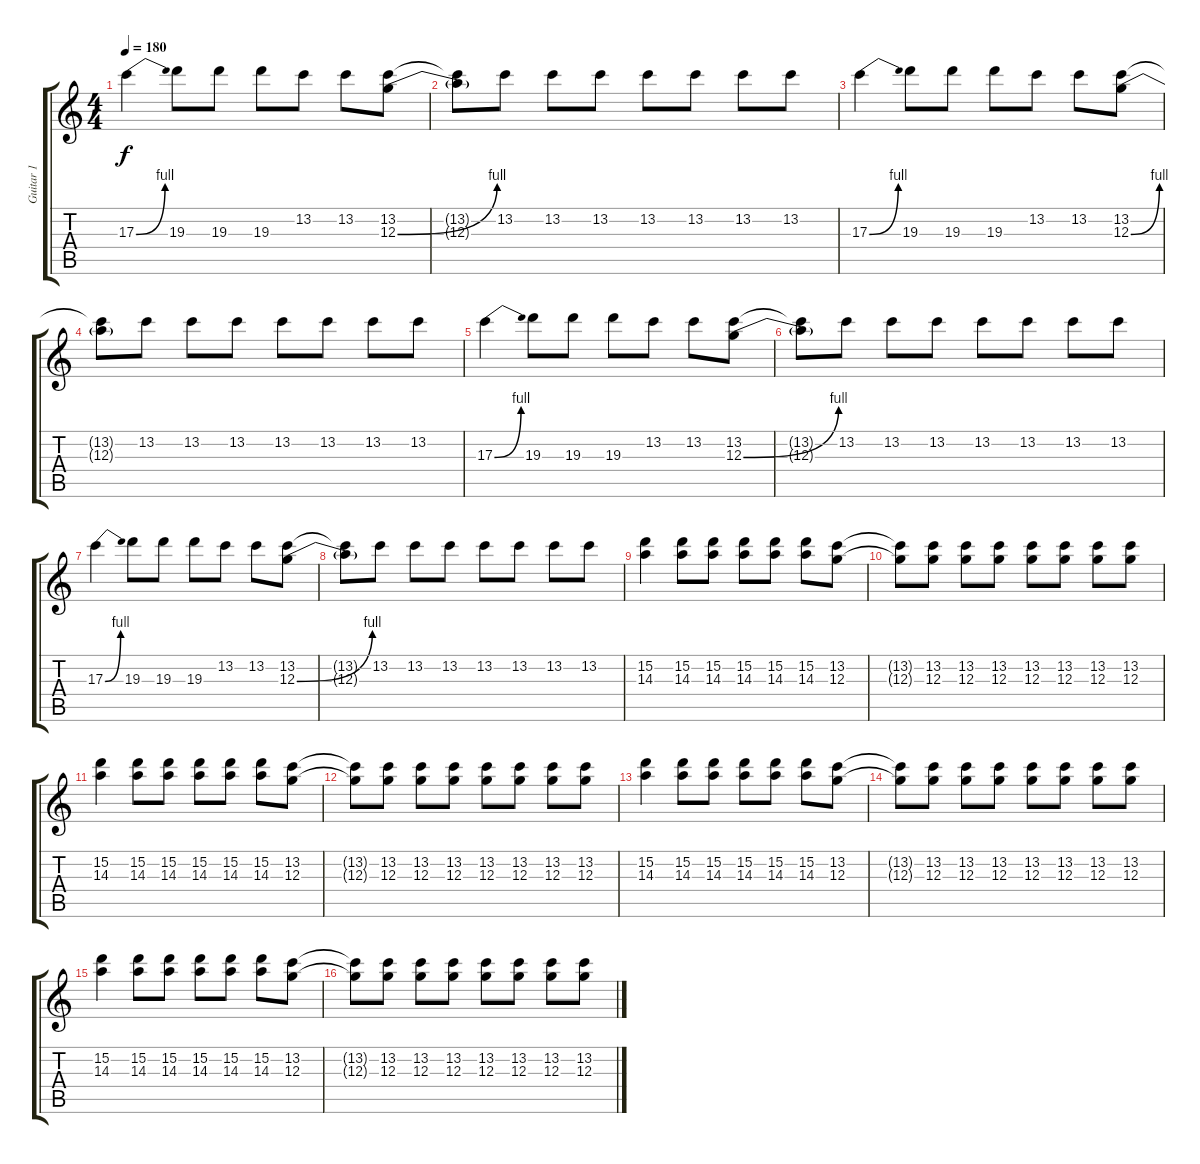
\track ("Guitar 1" "Guitar 1") {instrument distortionguitar}
\staff {score tabs}
\tuning (E4 B3 G3 D3 A2 E2) {hide}
\ts (4 4)
\tempo 180
\clef g2
\ks c
17.3{be (bend 0 0 60 4)}.4{dy f} 19.3.8 19.3.8 19.3.8 13.2.8 13.2.8 (13.2 12.3{be (bend 0 0 60 4)}).8 |
(13.2{t} 12.3{t}).8 13.2.8 13.2.8 13.2.8 13.2.8 13.2.8 13.2.8 13.2.8 |
17.3{be (bend 0 0 60 4)}.4 19.3.8 19.3.8 19.3.8 13.2.8 13.2.8 (13.2 12.3{be (bend 0 0 60 4)}).8 |
(13.2{t} 12.3{t}).8 13.2.8 13.2.8 13.2.8 13.2.8 13.2.8 13.2.8 13.2.8 |
17.3{be (bend 0 0 60 4)}.4 19.3.8 19.3.8 19.3.8 13.2.8 13.2.8 (13.2 12.3{be (bend 0 0 60 4)}).8 |
(13.2{t} 12.3{t}).8 13.2.8 13.2.8 13.2.8 13.2.8 13.2.8 13.2.8 13.2.8 |
17.3{be (bend 0 0 60 4)}.4 19.3.8 19.3.8 19.3.8 13.2.8 13.2.8 (13.2 12.3{be (bend 0 0 60 4)}).8 |
(13.2{t} 12.3{t}).8 13.2.8 13.2.8 13.2.8 13.2.8 13.2.8 13.2.8 13.2.8 |
(15.2 14.3).4 (15.2 14.3).8 (15.2 14.3).8 (15.2 14.3).8 (15.2 14.3).8 (15.2 14.3).8 (13.2 12.3).8 |
(13.2{t} 12.3{t}).8 (13.2 12.3).8 (13.2 12.3).8 (13.2 12.3).8 (13.2 12.3).8 (13.2 12.3).8 (13.2 12.3).8 (13.2 12.3).8 |
(15.2 14.3).4 (15.2 14.3).8 (15.2 14.3).8 (15.2 14.3).8 (15.2 14.3).8 (15.2 14.3).8 (13.2 12.3).8 |
(13.2{t} 12.3{t}).8 (13.2 12.3).8 (13.2 12.3).8 (13.2 12.3).8 (13.2 12.3).8 (13.2 12.3).8 (13.2 12.3).8 (13.2 12.3).8 |
(15.2 14.3).4 (15.2 14.3).8 (15.2 14.3).8 (15.2 14.3).8 (15.2 14.3).8 (15.2 14.3).8 (13.2 12.3).8 |
(13.2{t} 12.3{t}).8 (13.2 12.3).8 (13.2 12.3).8 (13.2 12.3).8 (13.2 12.3).8 (13.2 12.3).8 (13.2 12.3).8 (13.2 12.3).8 |
(15.2 14.3).4 (15.2 14.3).8 (15.2 14.3).8 (15.2 14.3).8 (15.2 14.3).8 (15.2 14.3).8 (13.2 12.3).8 |
(13.2{t} 12.3{t}).8 (13.2 12.3).8 (13.2 12.3).8 (13.2 12.3).8 (13.2 12.3).8 (13.2 12.3).8 (13.2 12.3).8 (13.2 12.3).8
